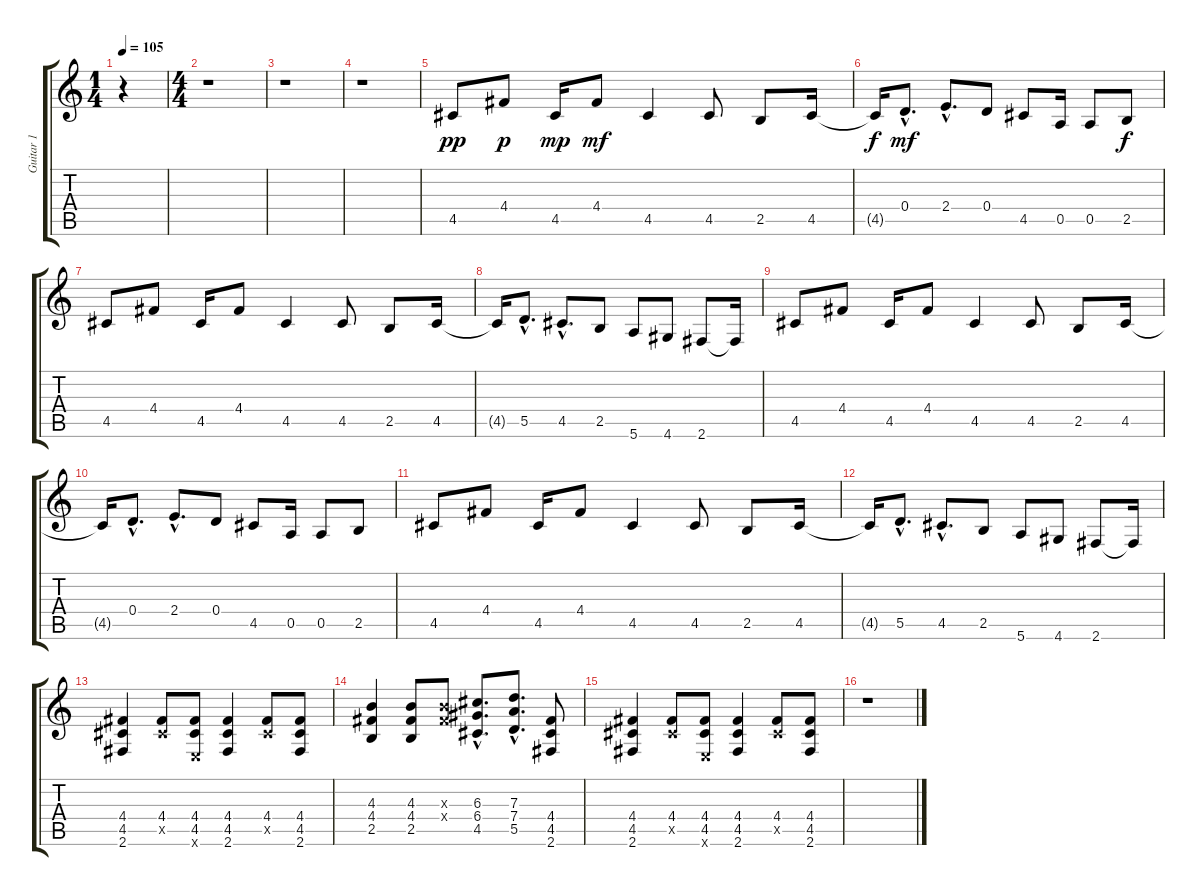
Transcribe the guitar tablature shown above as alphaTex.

\track ("Guitar 1" "Guitar 1") {instrument acousticguitarsteel}
\staff {score tabs}
\tuning (E4 B3 G3 D3 A2 E2) {hide}
\ts (1 4)
\tempo 105
\clef g2
\ks c
r.4{dy pp instrument acousticguitarsteel} |
\ts (4 4)
r.1 |
r.1 |
r.1 |
4.5.8 4.4.8{dy p} 4.5.16{dy mp} 4.4.8{dy mf} 4.5.4 4.5.8 2.5.8 4.5.16 |
4.5{t}.16{dy f} 0.4{hac}.8{d dy mf} 2.4{hac}.8{d} 0.4.8 4.5.8 0.5.16 0.5.8 2.5.8{dy f} |
4.5.8 4.4.8 4.5.16 4.4.8 4.5.4 4.5.8 2.5.8 4.5.16 |
4.5{t}.16 5.5{hac}.8{d} 4.5{hac}.8{d} 2.5.8 5.6.8 4.6.8 2.6.8 2.6{t}.16 |
4.5.8 4.4.8 4.5.16 4.4.8 4.5.4 4.5.8 2.5.8 4.5.16 |
4.5{t}.16 0.4{hac}.8{d} 2.4{hac}.8{d} 0.4.8 4.5.8 0.5.16 0.5.8 2.5.8 |
4.5.8 4.4.8 4.5.16 4.4.8 4.5.4 4.5.8 2.5.8 4.5.16 |
4.5{t}.16 5.5{hac}.8{d} 4.5{hac}.8{d} 2.5.8 5.6.8 4.6.8 2.6.8 2.6{t}.16 |
(4.4 4.5 2.6).4 (4.4 4.5{x}).8 (4.4 4.5 0.6{x}).8 (4.4 4.5 2.6).4 (4.4 4.5{x}).8 (4.4 4.5 2.6).8 |
(4.3 4.4 2.5).4 (4.3 4.4 2.5).8 (4.3{x} 4.4{x}).8 (6.3{hac} 6.4{hac} 4.5{hac}).8{d} (7.3{hac} 7.4{hac} 5.5{hac}).8{d} (4.4 4.5 2.6).8 |
(4.4 4.5 2.6).4 (4.4 4.5{x}).8 (4.4 4.5 0.6{x}).8 (4.4 4.5 2.6).4 (4.4 4.5{x}).8 (4.4 4.5 2.6).8 |
r.1
